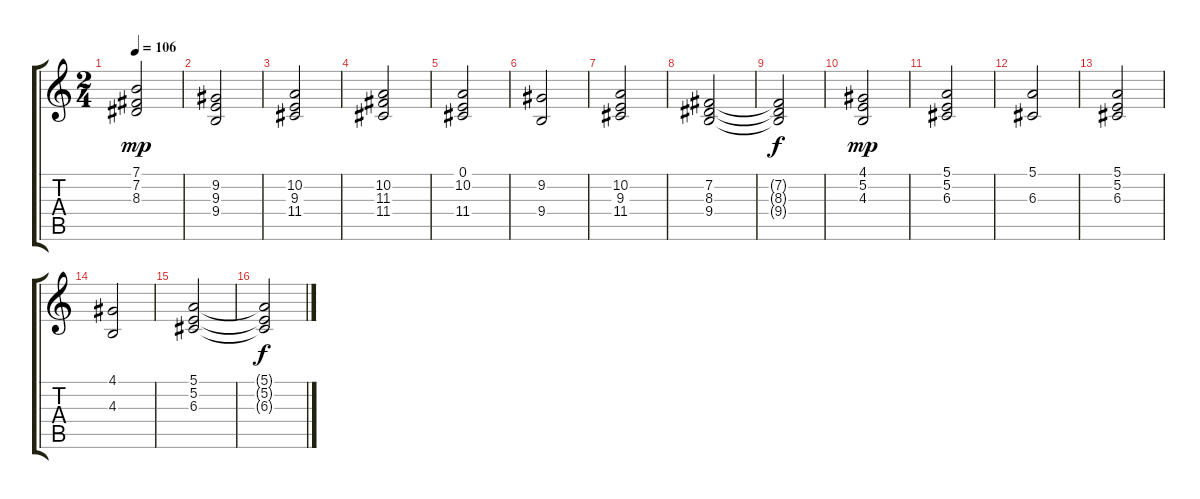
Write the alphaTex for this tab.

\track "" {instrument stringensemble2}
\staff {score tabs}
\tuning (E4 B3 G3 D3 A2 E2) {hide}
\ts (2 4)
\tempo 106
\clef g2
\ks c
(7.1 7.2 8.3).2{dy mp} |
(9.2 9.3 9.4).2 |
(10.2 9.3 11.4).2 |
(10.2 11.3 11.4).2 |
(0.1 10.2 11.4).2 |
(9.2 9.4).2 |
(10.2 9.3 11.4).2 |
(7.2 8.3 9.4).2 |
(7.2{t} 8.3{t} 9.4{t}).2{dy f} |
(4.1 5.2 4.3).2{dy mp} |
(5.1 5.2 6.3).2 |
(5.1 6.3).2 |
(5.1 5.2 6.3).2 |
(4.1 4.3).2 |
(5.1 5.2 6.3).2 |
(5.1{t} 5.2{t} 6.3{t}).2{dy f}
